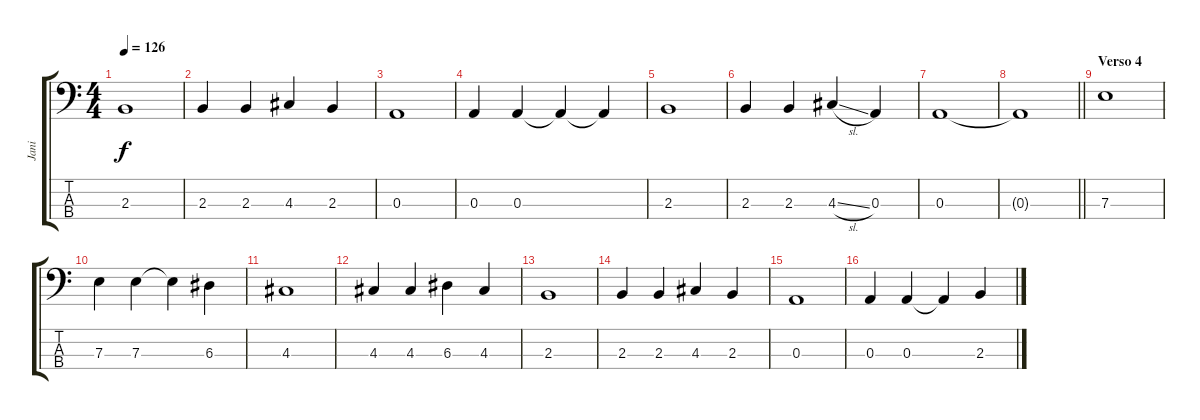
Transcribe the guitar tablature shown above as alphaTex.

\track ("Jani" "Jani") {instrument acousticbass}
\staff {score tabs}
\tuning (G2 D2 A1 E1) {hide}
\ts (4 4)
\tempo 126
\clef f4
\ks c
2.3.1{dy f} |
2.3.4 2.3.4 4.3.4 2.3.4 |
0.3.1 |
0.3.4 0.3.4 0.3{t}.4 0.3{t}.4 |
2.3.1 |
2.3.4 2.3.4 4.3{sl}.4 0.3.4 |
0.3.1 |
\barLineRight lightlight
0.3{t}.1 |
\section ("" "Verso 4")
7.3.1 |
7.3.4 7.3.4 7.3{t}.4 6.3.4 |
4.3.1 |
4.3.4 4.3.4 6.3.4 4.3.4 |
2.3.1 |
2.3.4 2.3.4 4.3.4 2.3.4 |
0.3.1 |
0.3.4 0.3.4 0.3{t}.4 2.3.4
